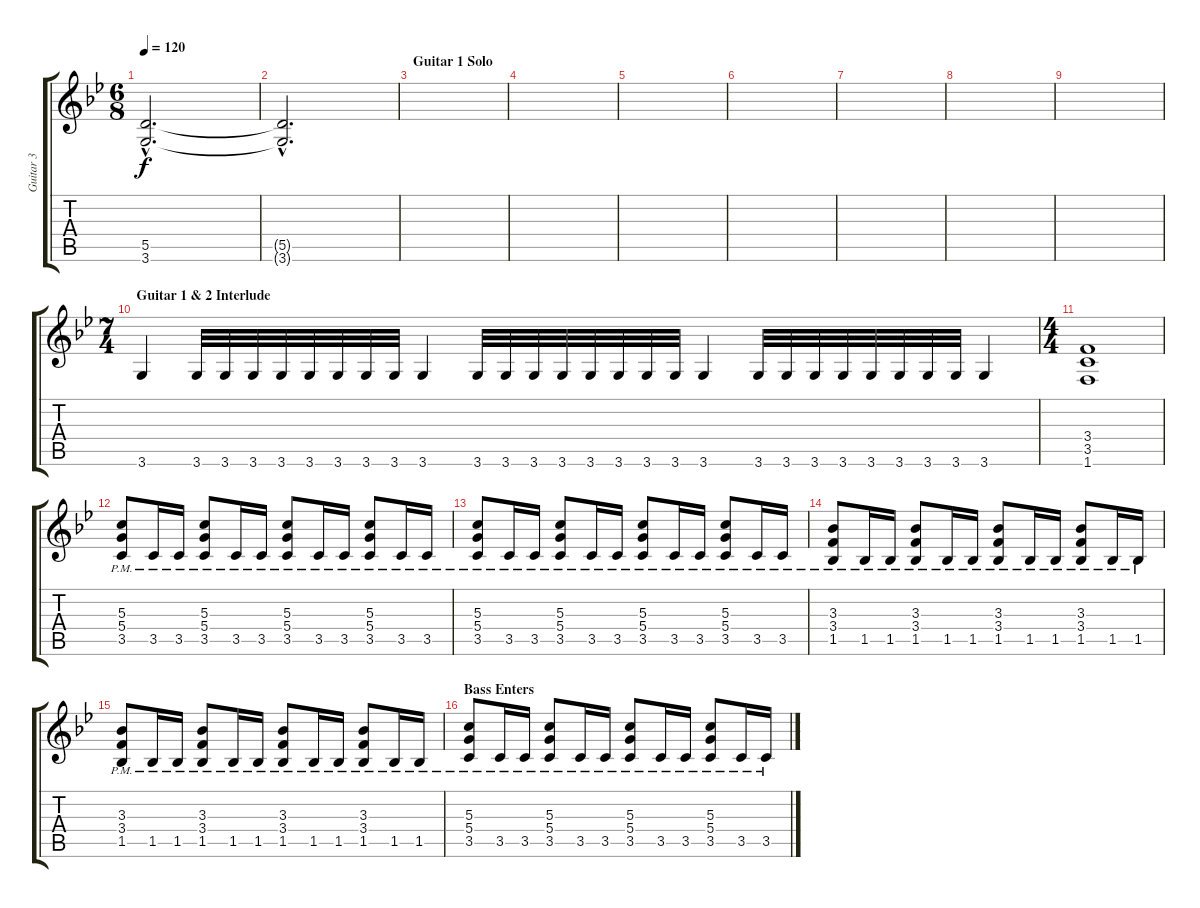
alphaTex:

\track ("Guitar 3" "Guitar 3") {instrument distortionguitar}
\staff {score tabs}
\tuning (E4 B3 G3 D3 A2 E2) {hide}
\ts (6 8)
\tempo 120
\clef g2
\ks gminor
(5.5{hac t} 3.6{hac t}).2{d dy f} |
(5.5{hac t} 3.6{hac t}).2{d} |
\section ("" "Guitar 1 Solo")
|
|
|
|
|
|
|
\ts (7 4)
\section ("" "Guitar 1 & 2 Interlude")
3.6.4 3.6.32 3.6.32 3.6.32 3.6.32 3.6.32 3.6.32 3.6.32 3.6.32 3.6.4 3.6.32 3.6.32 3.6.32 3.6.32 3.6.32 3.6.32 3.6.32 3.6.32 3.6.4 3.6.32 3.6.32 3.6.32 3.6.32 3.6.32 3.6.32 3.6.32 3.6.32 3.6.4 |
\ts (4 4)
(3.4 3.5 1.6).1 |
(5.3 5.4 3.5{pm}).8{volume 11} 3.5{pm}.16 3.5{pm}.16 (5.3 5.4 3.5{pm}).8 3.5{pm}.16 3.5{pm}.16 (5.3 5.4 3.5{pm}).8 3.5{pm}.16 3.5{pm}.16 (5.3 5.4 3.5{pm}).8 3.5{pm}.16 3.5{pm}.16 |
(5.3 5.4 3.5{pm}).8{volume 11} 3.5{pm}.16 3.5{pm}.16 (5.3 5.4 3.5{pm}).8 3.5{pm}.16 3.5{pm}.16 (5.3 5.4 3.5{pm}).8 3.5{pm}.16 3.5{pm}.16 (5.3 5.4 3.5{pm}).8 3.5{pm}.16 3.5{pm}.16 |
(3.3 3.4 1.5{pm}).8 1.5{pm}.16 1.5{pm}.16 (3.3 3.4 1.5{pm}).8 1.5{pm}.16 1.5{pm}.16 (3.3 3.4 1.5{pm}).8 1.5{pm}.16 1.5{pm}.16 (3.3 3.4 1.5{pm}).8 1.5{pm}.16 1.5{pm}.16 |
(3.3 3.4 1.5{pm}).8 1.5{pm}.16 1.5{pm}.16 (3.3 3.4 1.5{pm}).8 1.5{pm}.16 1.5{pm}.16 (3.3 3.4 1.5{pm}).8 1.5{pm}.16 1.5{pm}.16 (3.3 3.4 1.5{pm}).8 1.5{pm}.16 1.5{pm}.16 |
\section ("" "Bass Enters")
(5.3 5.4 3.5{pm}).8{volume 11} 3.5{pm}.16 3.5{pm}.16 (5.3 5.4 3.5{pm}).8 3.5{pm}.16 3.5{pm}.16 (5.3 5.4 3.5{pm}).8 3.5{pm}.16 3.5{pm}.16 (5.3 5.4 3.5{pm}).8 3.5{pm}.16 3.5{pm}.16
